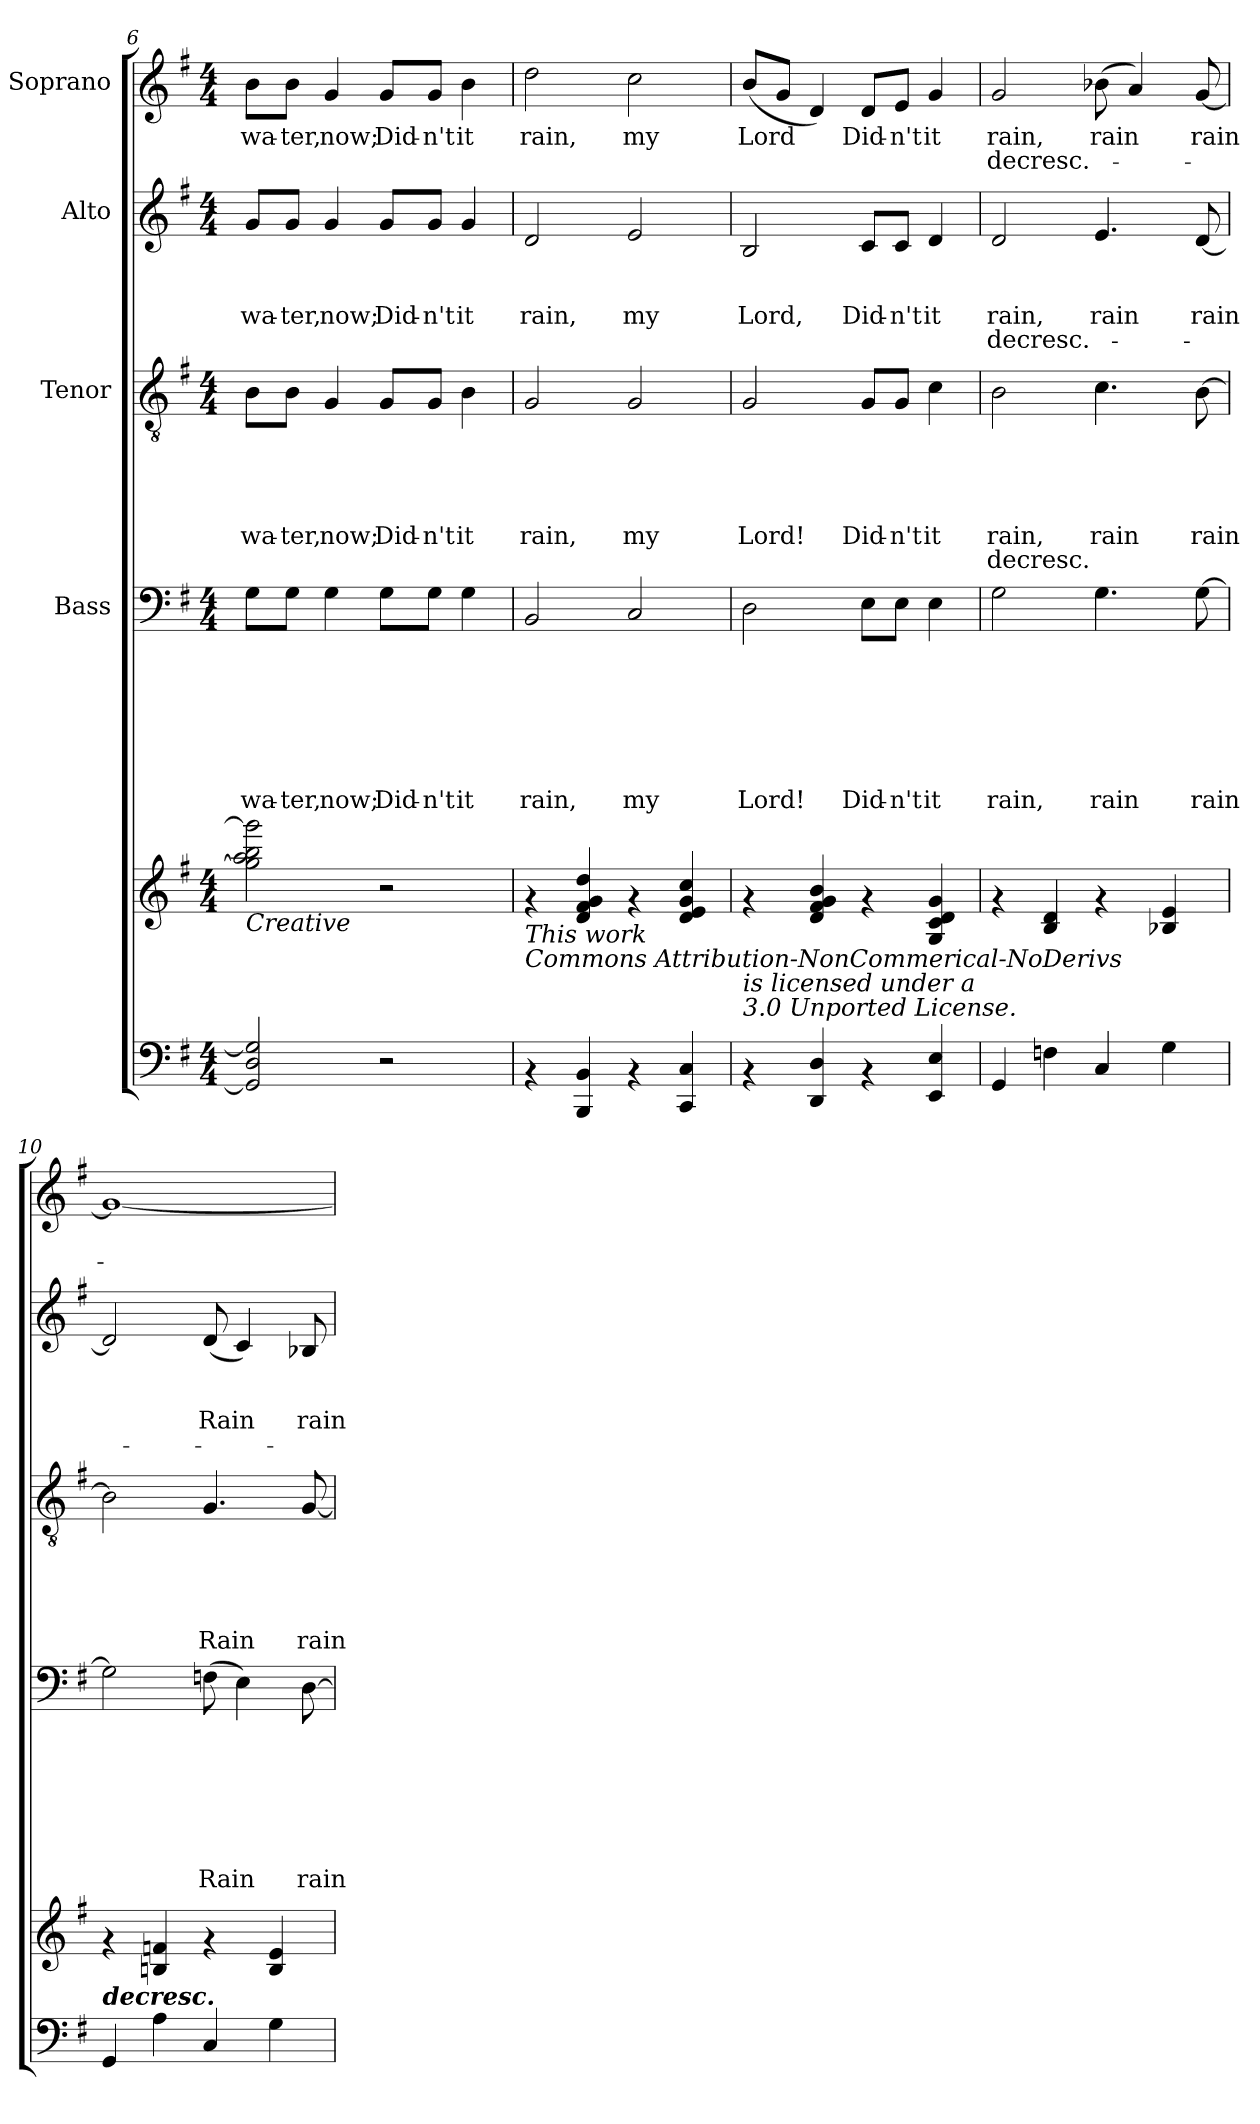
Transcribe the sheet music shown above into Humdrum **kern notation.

**kern	**kern	**kern	**text	**text	**text	**text	**text	**text	**text	**kern	**text	**text	**text	**text	**text	**text	**kern	**text	**text	**text	**text	**kern	**text	**text
*part5	*part5	*part4	*part4	*part4	*part4	*part4	*part4	*part4	*part4	*part3	*part3	*part3	*part3	*part3	*part3	*part3	*part2	*part2	*part2	*part2	*part2	*part1	*part1	*part1
*staff6	*staff5	*staff4	*staff4	*staff4	*staff4	*staff4	*staff4	*staff4	*staff4	*staff3	*staff3	*staff3	*staff3	*staff3	*staff3	*staff3	*staff2	*staff2	*staff2	*staff2	*staff2	*staff1	*staff1	*staff1
*	*	*I"Bass	*	*	*	*	*	*	*	*I"Tenor	*	*	*	*	*	*	*I"Alto	*	*	*	*	*I"Soprano	*	*
*clefF4	*clefG2	*clefF4	*	*	*	*	*	*	*	*clefGv2	*	*	*	*	*	*	*clefG2	*	*	*	*	*clefG2	*	*
*k[f#]	*k[f#]	*k[f#]	*	*	*	*	*	*	*	*k[f#]	*	*	*	*	*	*	*k[f#]	*	*	*	*	*k[f#]	*	*
*G:	*G:	*G:	*	*	*	*	*	*	*	*G:	*	*	*	*	*	*	*G:	*	*	*	*	*G:	*	*
*M4/4	*M4/4	*M4/4	*	*	*	*	*	*	*	*M4/4	*	*	*	*	*	*	*M4/4	*	*	*	*	*M4/4	*	*
=6	=6	=6	=6	=6	=6	=6	=6	=6	=6	=6	=6	=6	=6	=6	=6	=6	=6	=6	=6	=6	=6	=6	=6	=6
!	!LO:TX:b:i:t=Creative	!	!	!	!	!	!	!	!	!	!	!	!	!	!	!	!	!	!	!	!	!	!	!
!	!	!	!	!	!	!	!	!	!LO:LY:b	!	!	!	!	!	!LO:LY:b	!	!	!	!	!LO:LY:b	!	!	!LO:LY:b	!
2GG/] 2D/ 2G/]	2gg\] 2aa\ 2bb\ 2ggg\]	8G\L	.	.	.	.	.	.	wa-	8B\L	.	.	.	.	wa-	.	8g/L	.	.	wa-	.	8b\L	wa-	.
!	!	!	!	!	!	!	!	!	!LO:LY:b	!	!	!	!	!	!LO:LY:b	!	!	!	!	!LO:LY:b	!	!	!LO:LY:b	!
.	.	8G\J	.	.	.	.	.	.	-ter,	8B\J	.	.	.	.	-ter,	.	8g/J	.	.	-ter,	.	8b\J	-ter,	.
!	!	!	!	!	!	!	!	!	!LO:LY:b	!	!	!	!	!	!LO:LY:b	!	!	!	!	!LO:LY:b	!	!	!LO:LY:b	!
.	.	4G\	.	.	.	.	.	.	now;	4G/	.	.	.	.	now;	.	4g/	.	.	now;	.	4g/	now;	.
!	!	!	!	!	!	!	!	!	!LO:LY:b	!	!	!	!	!	!LO:LY:b	!	!	!	!	!LO:LY:b	!	!	!LO:LY:b	!
2r	2r	8G\L	.	.	.	.	.	.	Did-	8G/L	.	.	.	.	Did-	.	8g/L	.	.	Did-	.	8g/L	Did-	.
!	!	!	!	!	!	!	!	!	!LO:LY:b	!	!	!	!	!	!LO:LY:b	!	!	!	!	!LO:LY:b	!	!	!LO:LY:b	!
.	.	8G\J	.	.	.	.	.	.	-n't	8G/J	.	.	.	.	-n't	.	8g/J	.	.	-n't	.	8g/J	-n't	.
!	!	!	!	!	!	!	!	!	!LO:LY:b	!	!	!	!	!	!LO:LY:b	!	!	!	!	!LO:LY:b	!	!	!LO:LY:b	!
.	.	4G\	.	.	.	.	.	.	it	4B\	.	.	.	.	it	.	4g/	.	.	it	.	4b\	it	.
=7	=7	=7	=7	=7	=7	=7	=7	=7	=7	=7	=7	=7	=7	=7	=7	=7	=7	=7	=7	=7	=7	=7	=7	=7
!	!LO:TX:b:i:t=This work	!	!	!	!	!	!	!	!	!	!	!	!	!	!	!	!	!	!	!	!	!	!	!
!	!LO:TX:b:i:t=Commons Attribution-NonCommerical-NoDerivs	!	!	!	!	!	!	!	!	!	!	!	!	!	!	!	!	!	!	!	!	!	!	!
!	!	!	!	!	!	!	!	!	!LO:LY:b	!	!	!	!	!	!LO:LY:b	!	!	!	!	!LO:LY:b	!	!	!LO:LY:b	!
4rAA	4rf	2BB/	.	.	.	.	.	.	rain,	2G/	.	.	.	.	rain,	.	2d/	.	.	rain,	.	2dd\	rain,	.
4BBB/ 4BB/	4d/ 4f#/ 4g/ 4dd/	.	.	.	.	.	.	.	.	.	.	.	.	.	.	.	.	.	.	.	.	.	.	.
!	!	!	!	!	!	!	!	!	!LO:LY:b	!	!	!	!	!	!LO:LY:b	!	!	!	!	!LO:LY:b	!	!	!LO:LY:b	!
4rAA	4rf	2C/	.	.	.	.	.	.	my	2G/	.	.	.	.	my	.	2e/	.	.	my	.	2cc\	my	.
4CC/ 4C/	4d/ 4e/ 4g/ 4cc/	.	.	.	.	.	.	.	.	.	.	.	.	.	.	.	.	.	.	.	.	.	.	.
=8	=8	=8	=8	=8	=8	=8	=8	=8	=8	=8	=8	=8	=8	=8	=8	=8	=8	=8	=8	=8	=8	=8	=8	=8
!	!LO:TX:b:i:t=is licensed under a	!	!	!	!	!	!	!	!	!	!	!	!	!	!	!	!	!	!	!	!	!	!	!
!	!LO:TX:b:i:t=3.0 Unported License.	!	!	!	!	!	!	!	!	!	!	!	!	!	!	!	!	!	!	!	!	!	!	!
!	!	!	!	!	!	!	!	!	!LO:LY:b	!	!	!	!	!	!LO:LY:b	!	!	!	!	!LO:LY:b	!	!	!LO:LY:b	!
4rAA	4rf	2D\	.	.	.	.	.	.	Lord!	2G/	.	.	.	.	Lord!	.	2B/	.	.	Lord,	.	(>8b/L	Lord	.
.	.	.	.	.	.	.	.	.	.	.	.	.	.	.	.	.	.	.	.	.	.	8g/J	.	.
4DD/ 4D/	4d/ 4f#/ 4g/ 4b/	.	.	.	.	.	.	.	.	.	.	.	.	.	.	.	.	.	.	.	.	4d/)	.	.
!	!	!	!	!	!	!	!	!	!LO:LY:b	!	!	!	!	!	!LO:LY:b	!	!	!	!	!LO:LY:b	!	!	!LO:LY:b	!
4rAA	4rf	8E\L	.	.	.	.	.	.	Did-	8G/L	.	.	.	.	Did-	.	8c/L	.	.	Did-	.	8d/L	Did-	.
!	!	!	!	!	!	!	!	!	!LO:LY:b	!	!	!	!	!	!LO:LY:b	!	!	!	!	!LO:LY:b	!	!	!LO:LY:b	!
.	.	8E\J	.	.	.	.	.	.	-n't	8G/J	.	.	.	.	-n't	.	8c/J	.	.	-n't	.	8e/J	-n't	.
!	!	!	!	!	!	!	!	!	!LO:LY:b	!	!	!	!	!	!LO:LY:b	!	!	!	!	!LO:LY:b	!	!	!LO:LY:b	!
4EE/ 4E/	4G/ 4c/ 4d/ 4g/	4E\	.	.	.	.	.	.	it	4c\	.	.	.	.	it	.	4d/	.	.	it	.	4g/	it	.
!!LO:PB:g=z
=9	=9	=9	=9	=9	=9	=9	=9	=9	=9	=9	=9	=9	=9	=9	=9	=9	=9	=9	=9	=9	=9	=9	=9	=9
!	!	!	!	!	!	!	!	!	!LO:LY:b	!	!	!	!	!	!LO:LY:b	!LO:LY:b	!	!	!	!LO:LY:b	!LO:LY:b	!	!LO:LY:b	!LO:LY:b
4GG/	4rf	2G\	.	.	.	.	.	.	rain,	2B\	.	.	.	.	rain,	decresc.	2d/	.	.	rain,	decresc.-	2g/	rain,	decresc.-
4Fn\	4B/ 4d/	.	.	.	.	.	.	.	.	.	.	.	.	.	.	.	.	.	.	.	.	.	.	.
!	!	!	!	!	!	!	!	!	!LO:LY:b	!	!	!	!	!	!LO:LY:b	!	!	!	!	!LO:LY:b	!	!	!LO:LY:b	!
4C/	4rf	4.G\	.	.	.	.	.	.	rain	4.c\	.	.	.	.	rain	.	4.e/	.	.	rain	.	(>8b-X\	rain	.
.	.	.	.	.	.	.	.	.	.	.	.	.	.	.	.	.	.	.	.	.	.	4a/)	.	.
4G\	4B-X/ 4e/	.	.	.	.	.	.	.	.	.	.	.	.	.	.	.	.	.	.	.	.	.	.	.
!	!	!	!	!	!	!	!	!	!LO:LY:b	!	!	!	!	!	!LO:LY:b	!	!	!	!	!LO:LY:b	!	!	!LO:LY:b	!
.	.	[>8G\	.	.	.	.	.	.	rain	[>8B\	.	.	.	.	rain	.	[<8d/	.	.	rain	.	[<8g/	rain	.
=10	=10	=10	=10	=10	=10	=10	=10	=10	=10	=10	=10	=10	=10	=10	=10	=10	=10	=10	=10	=10	=10	=10	=10	=10
!	!LO:TX:b:Bi:t=decresc.	!	!	!	!	!	!	!	!	!	!	!	!	!	!	!	!	!	!	!	!	!	!	!
4GG/	4rf	2G\]	.	.	.	.	.	.	.	2B\]	.	.	.	.	.	.	2d/]	.	.	.	.	1g<_	.	.
4A\	4Bn/ 4fn/	.	.	.	.	.	.	.	.	.	.	.	.	.	.	.	.	.	.	.	.	.	.	.
!	!	!	!	!	!	!	!	!	!LO:LY:b	!	!	!	!	!	!LO:LY:b	!	!	!	!	!LO:LY:b	!	!	!	!
4C/	4rf	(<8Fn\	.	.	.	.	.	.	Rain	4.G/	.	.	.	.	Rain	.	(8d/	.	.	Rain	.	.	.	.
.	.	4E\)	.	.	.	.	.	.	.	.	.	.	.	.	.	.	4c/)	.	.	.	.	.	.	.
4G\	4B/ 4e/	.	.	.	.	.	.	.	.	.	.	.	.	.	.	.	.	.	.	.	.	.	.	.
!	!	!	!	!	!	!	!	!	!LO:LY:b	!	!	!	!	!	!LO:LY:b	!	!	!	!	!LO:LY:b	!	!	!	!
.	.	[<8D\	.	.	.	.	.	.	rain	[<8G/	.	.	.	.	rain	.	8B-X/	.	.	rain	.	.	.	.
=	=	=	=	=	=	=	=	=	=	=	=	=	=	=	=	=	=	=	=	=	=	=	=	=
*-	*-	*-	*-	*-	*-	*-	*-	*-	*-	*-	*-	*-	*-	*-	*-	*-	*-	*-	*-	*-	*-	*-	*-	*-
